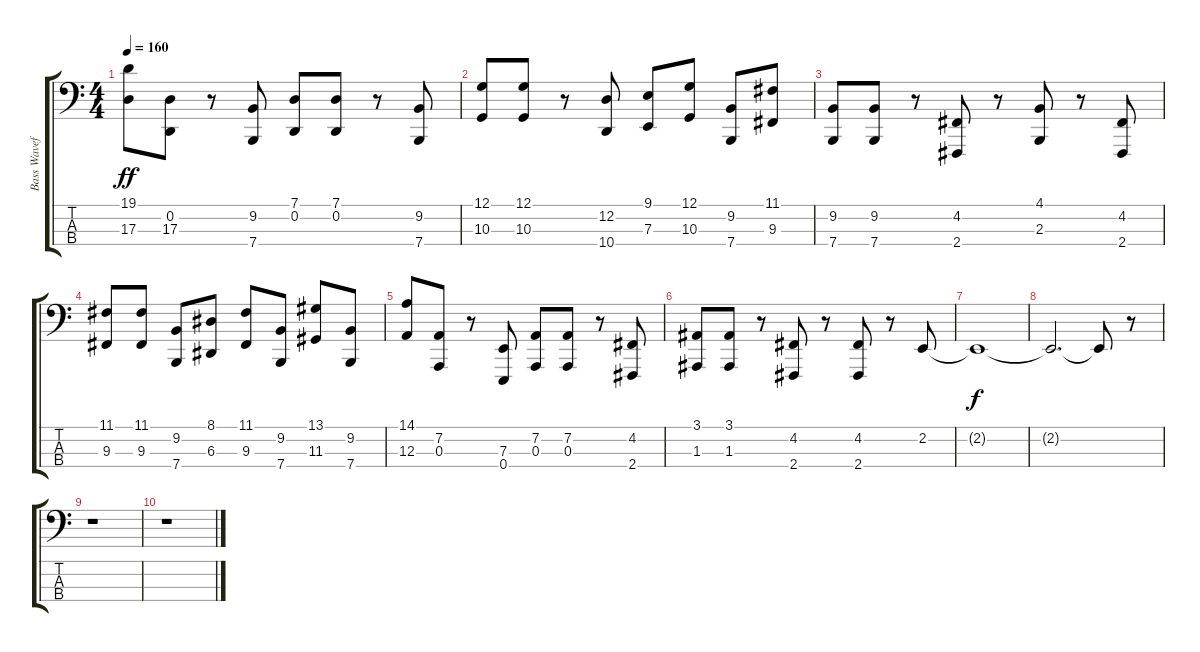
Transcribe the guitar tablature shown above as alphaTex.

\track ("Bass Waveform" "Bass Wavef") {instrument lead1square}
\staff {score tabs}
\tuning (G2 D2 A1 E1) {hide}
\ts (4 4)
\tempo 160
\clef f4
\ks c
(19.1 17.3).8{dy ff} (0.2 17.3).8 r.8 (9.2 7.4).8 (7.1 0.2).8 (7.1 0.2).8 r.8 (9.2 7.4).8 |
(12.1 10.3).8 (12.1 10.3).8 r.8 (12.2 10.4).8 (9.1 7.3).8 (12.1 10.3).8 (9.2 7.4).8 (11.1 9.3).8 |
(9.2 7.4).8 (9.2 7.4).8 r.8 (4.2 2.4).8 r.8 (4.1 2.3).8 r.8 (4.2 2.4).8 |
(11.1 9.3).8 (11.1 9.3).8 (9.2 7.4).8 (8.1 6.3).8 (11.1 9.3).8 (9.2 7.4).8 (13.1 11.3).8 (9.2 7.4).8 |
(14.1 12.3).8 (7.2 0.3).8 r.8 (7.3 0.4).8 (7.2 0.3).8 (7.2 0.3).8 r.8 (4.2 2.4).8 |
(3.1 1.3).8 (3.1 1.3).8 r.8 (4.2 2.4).8 r.8 (4.2 2.4).8 r.8 2.2.8 |
2.2{t}.1{dy f} |
2.2{t}.2{d} 2.2{t}.8 r.8 |
r.1 |
r.1
